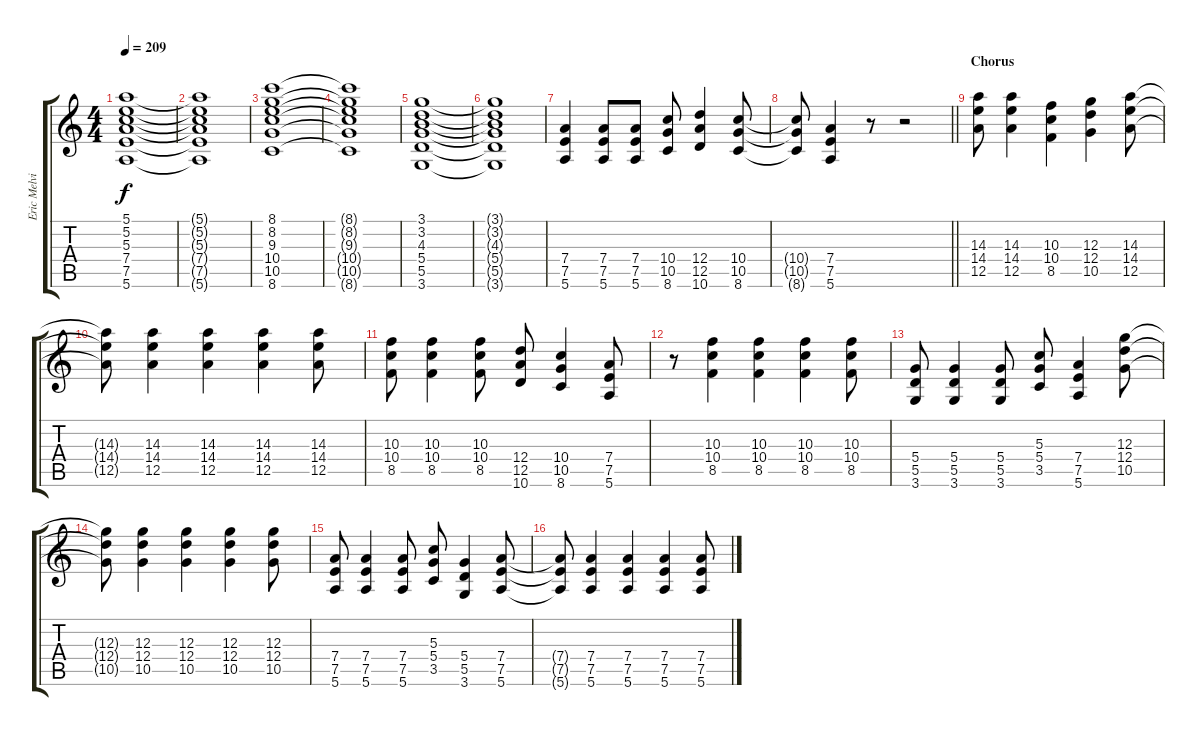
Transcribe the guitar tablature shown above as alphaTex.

\track ("Eric Melvin" "Eric Melvi") {instrument overdrivenguitar}
\staff {score tabs}
\tuning (E4 B3 G3 D3 A2 E2) {hide}
\ts (4 4)
\tempo 209
\clef g2
\ks c
(5.1 5.2 5.3 7.4 7.5 5.6).1{dy f} |
(5.1{t} 5.2{t} 5.3{t} 7.4{t} 7.5{t} 5.6{t}).1 |
(8.1 8.2 9.3 10.4 10.5 8.6).1 |
(8.1{t} 8.2{t} 9.3{t} 10.4{t} 10.5{t} 8.6{t}).1 |
(3.1 3.2 4.3 5.4 5.5 3.6).1 |
(3.1{t} 3.2{t} 4.3{t} 5.4{t} 5.5{t} 3.6{t}).1 |
(7.4 7.5 5.6).4{volume 13 instrument overdrivenguitar} (7.4 7.5 5.6).8 (7.4 7.5 5.6).8 (10.4 10.5 8.6).8 (12.4 12.5 10.6).4 (10.4 10.5 8.6).8 |
\barLineRight lightlight
(10.4{t} 10.5{t} 8.6{t}).8 (7.4 7.5 5.6).4 r.8 r.2 |
\section ("" "Chorus")
(14.3 14.4 12.5).8 (14.3 14.4 12.5).4 (10.3 10.4 8.5).4 (12.3 12.4 10.5).4 (14.3 14.4 12.5).8 |
(14.3{t} 14.4{t} 12.5{t}).8 (14.3 14.4 12.5).4 (14.3 14.4 12.5).4 (14.3 14.4 12.5).4 (14.3 14.4 12.5).8 |
(10.3 10.4 8.5).8 (10.3 10.4 8.5).4 (10.3 10.4 8.5).8 (12.4 12.5 10.6).8 (10.4 10.5 8.6).4 (7.4 7.5 5.6).8 |
r.8 (10.3 10.4 8.5).4 (10.3 10.4 8.5).4 (10.3 10.4 8.5).4 (10.3 10.4 8.5).8 |
(5.4 5.5 3.6).8 (5.4 5.5 3.6).4 (5.4 5.5 3.6).8 (5.3 5.4 3.5).8 (7.4 7.5 5.6).4 (12.3 12.4 10.5).8 |
(12.3{t} 12.4{t} 10.5{t}).8 (12.3 12.4 10.5).4 (12.3 12.4 10.5).4 (12.3 12.4 10.5).4 (12.3 12.4 10.5).8 |
(7.4 7.5 5.6).8 (7.4 7.5 5.6).4 (7.4 7.5 5.6).8 (5.3 5.4 3.5).8 (5.4 5.5 3.6).4 (7.4 7.5 5.6).8 |
(7.4{t} 7.5{t} 5.6{t}).8 (7.4 7.5 5.6).4 (7.4 7.5 5.6).4 (7.4 7.5 5.6).4 (7.4 7.5 5.6).8
